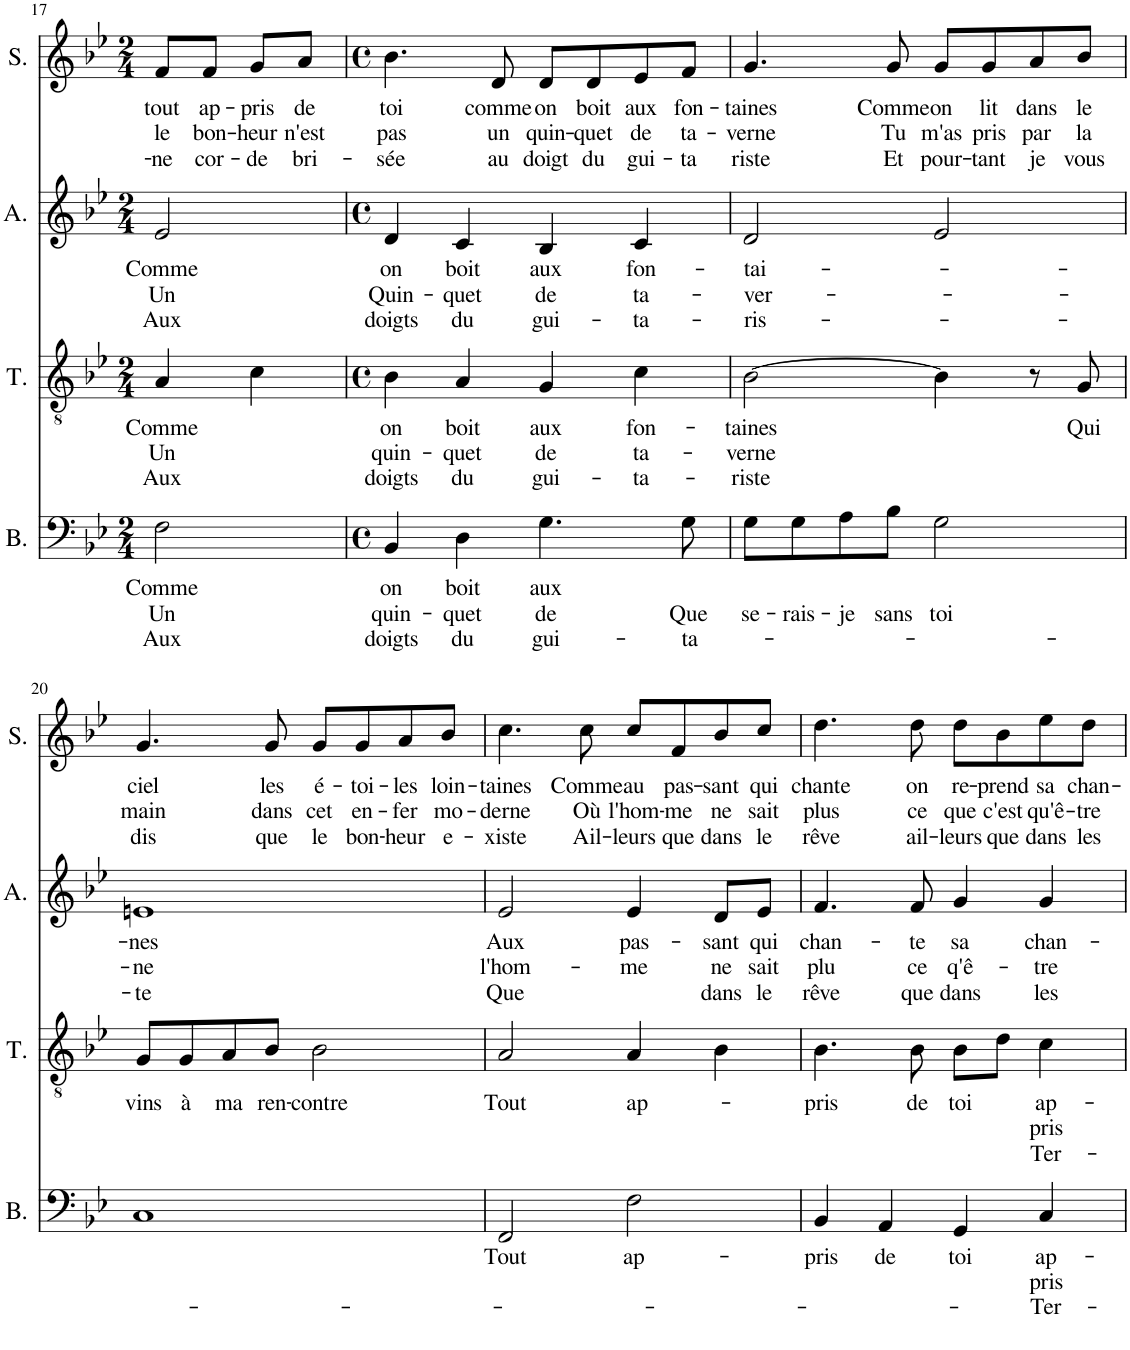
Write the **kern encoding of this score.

**kern	**text	**text	**text	**kern	**text	**text	**text	**kern	**text	**text	**text	**kern	**text	**text	**text
*part4	*part4	*part4	*part4	*part3	*part3	*part3	*part3	*part2	*part2	*part2	*part2	*part1	*part1	*part1	*part1
*staff4	*staff4	*staff4	*staff4	*staff3	*staff3	*staff3	*staff3	*staff2	*staff2	*staff2	*staff2	*staff1	*staff1	*staff1	*staff1
*I"Bass	*	*	*	*I"Ténor	*	*	*	*I"Alto	*	*	*	*I"Soprano	*	*	*
*I'B.	*	*	*	*I'T.	*	*	*	*I'A.	*	*	*	*I'S.	*	*	*
!!LO:PB:g=z
*clefF4	*	*	*	*clefGv2	*	*	*	*clefG2	*	*	*	*clefG2	*	*	*
*k[b-e-]	*	*	*	*k[b-e-]	*	*	*	*k[b-e-]	*	*	*	*k[b-e-]	*	*	*
*M2/4	*	*	*	*M2/4	*	*	*	*M2/4	*	*	*	*M2/4	*	*	*
=17	=17	=17	=17	=17	=17	=17	=17	=17	=17	=17	=17	=17	=17	=17	=17
!	!LO:LY:b	!LO:LY:b	!LO:LY:b	!	!LO:LY:b	!LO:LY:b	!LO:LY:b	!	!LO:LY:b	!LO:LY:b	!LO:LY:b	!	!LO:LY:b	!LO:LY:b	!LO:LY:b
2F\	Comme	Un	Aux	4A/	Comme	Un	Aux	2e-/	Comme	Un	Aux	8f/L	tout	le	-ne
!	!	!	!	!	!	!	!	!	!	!	!	!	!LO:LY:b	!LO:LY:b	!LO:LY:b
.	.	.	.	.	.	.	.	.	.	.	.	8f/J	ap-	bon-	cor-
!	!	!	!	!	!	!	!	!	!	!	!	!	!LO:LY:b	!LO:LY:b	!LO:LY:b
.	.	.	.	4c\	.	.	.	.	.	.	.	8g/L	-pris	-heur	-de
!	!	!	!	!	!	!	!	!	!	!	!	!	!LO:LY:b	!LO:LY:b	!LO:LY:b
.	.	.	.	.	.	.	.	.	.	.	.	8a/J	de	n'est	bri-
=18	=18	=18	=18	=18	=18	=18	=18	=18	=18	=18	=18	=18	=18	=18	=18
*M4/4	*	*	*	*M4/4	*	*	*	*M4/4	*	*	*	*M4/4	*	*	*
*met(c)	*	*	*	*met(c)	*	*	*	*met(c)	*	*	*	*met(c)	*	*	*
!	!LO:LY:b	!LO:LY:b	!LO:LY:b	!	!LO:LY:b	!LO:LY:b	!LO:LY:b	!	!LO:LY:b	!LO:LY:b	!LO:LY:b	!	!LO:LY:b	!LO:LY:b	!LO:LY:b
4BB-/	on	quin-	doigts	4B-\	on	quin-	doigts	4d/	on	Quin-	doigts	4.b-\	toi	pas	-sée
!	!LO:LY:b	!LO:LY:b	!LO:LY:b	!	!LO:LY:b	!LO:LY:b	!LO:LY:b	!	!LO:LY:b	!LO:LY:b	!LO:LY:b	!	!	!	!
4D\	boit	-quet	du	4A/	boit	-quet	du	4c/	boit	-quet	du	.	.	.	.
!	!	!	!	!	!	!	!	!	!	!	!	!	!LO:LY:b	!LO:LY:b	!LO:LY:b
.	.	.	.	.	.	.	.	.	.	.	.	8d/	comme	un	au
!	!LO:LY:b	!LO:LY:b	!LO:LY:b	!	!LO:LY:b	!LO:LY:b	!LO:LY:b	!	!LO:LY:b	!LO:LY:b	!LO:LY:b	!	!LO:LY:b	!LO:LY:b	!LO:LY:b
4.G\	aux	de	gui-	4G/	aux	de	gui-	4B-/	aux	de	gui-	8d/L	on	quin-	doigt
!	!	!	!	!	!	!	!	!	!	!	!	!	!LO:LY:b	!LO:LY:b	!LO:LY:b
.	.	.	.	.	.	.	.	.	.	.	.	8d/	boit	-quet	du
!	!	!	!	!	!LO:LY:b	!LO:LY:b	!LO:LY:b	!	!LO:LY:b	!LO:LY:b	!LO:LY:b	!	!LO:LY:b	!LO:LY:b	!LO:LY:b
.	.	.	.	4c\	fon-	ta-	-ta-	4c/	fon-	ta-	-ta-	8e-/	aux	de	gui-
!	!	!LO:LY:b	!LO:LY:b	!	!	!	!	!	!	!	!	!	!LO:LY:b	!LO:LY:b	!LO:LY:b
8G\	.	Que	-ta-	.	.	.	.	.	.	.	.	8f/J	fon-	ta-	-ta
=19	=19	=19	=19	=19	=19	=19	=19	=19	=19	=19	=19	=19	=19	=19	=19
!	!	!LO:LY:b	!	!	!LO:LY:b	!LO:LY:b	!LO:LY:b	!	!LO:LY:b	!LO:LY:b	!LO:LY:b	!	!LO:LY:b	!LO:LY:b	!LO:LY:b
8G\L	.	se-	.	[2B-\	-taines	-verne	-riste	2d/	-tai-	-ver-	-ris-	4.g/	-taines	-verne	riste
!	!	!LO:LY:b	!	!	!	!	!	!	!	!	!	!	!	!	!
8G\	.	-rais-	.	.	.	.	.	.	.	.	.	.	.	.	.
!	!	!LO:LY:b	!	!	!	!	!	!	!	!	!	!	!	!	!
8A\	.	-je	.	.	.	.	.	.	.	.	.	.	.	.	.
!	!	!LO:LY:b	!	!	!	!	!	!	!	!	!	!	!LO:LY:b	!LO:LY:b	!LO:LY:b
8B-\J	.	sans	.	.	.	.	.	.	.	.	.	8g/	Comme	Tu	Et
!	!	!LO:LY:b	!	!	!	!	!	!	!	!	!	!	!LO:LY:b	!LO:LY:b	!LO:LY:b
2G\	.	toi	.	4B-\]	.	.	.	2e-/	.	.	.	8g/L	on	m'as	pour-
!	!	!	!	!	!	!	!	!	!	!	!	!	!LO:LY:b	!LO:LY:b	!LO:LY:b
.	.	.	.	.	.	.	.	.	.	.	.	8g/	lit	pris	-tant
!	!	!	!	!	!	!	!	!	!	!	!	!	!LO:LY:b	!LO:LY:b	!LO:LY:b
.	.	.	.	8r	.	.	.	.	.	.	.	8a/	dans	par	je
!	!	!	!	!	!LO:LY:b	!	!	!	!	!	!	!	!LO:LY:b	!LO:LY:b	!LO:LY:b
.	.	.	.	8G/	Qui	.	.	.	.	.	.	8b-/J	le	la	vous
!!LO:LB:g=z
=20	=20	=20	=20	=20	=20	=20	=20	=20	=20	=20	=20	=20	=20	=20	=20
!	!	!	!	!	!LO:LY:b	!	!	!	!LO:LY:b	!LO:LY:b	!LO:LY:b	!	!LO:LY:b	!LO:LY:b	!LO:LY:b
1C	.	.	.	8G/L	vins	.	.	1en	-nes	-ne	-te	4.g/	ciel	main	dis
!	!	!	!	!	!LO:LY:b	!	!	!	!	!	!	!	!	!	!
.	.	.	.	8G/	à	.	.	.	.	.	.	.	.	.	.
!	!	!	!	!	!LO:LY:b	!	!	!	!	!	!	!	!	!	!
.	.	.	.	8A/	ma	.	.	.	.	.	.	.	.	.	.
!	!	!	!	!	!LO:LY:b	!	!	!	!	!	!	!	!LO:LY:b	!LO:LY:b	!LO:LY:b
.	.	.	.	8B-/J	ren-	.	.	.	.	.	.	8g/	les	dans	que
!	!	!	!	!	!LO:LY:b	!	!	!	!	!	!	!	!LO:LY:b	!LO:LY:b	!LO:LY:b
.	.	.	.	2B-\	-contre	.	.	.	.	.	.	8g/L	é-	cet	le
!	!	!	!	!	!	!	!	!	!	!	!	!	!LO:LY:b	!LO:LY:b	!LO:LY:b
.	.	.	.	.	.	.	.	.	.	.	.	8g/	-toi-	en-	bon-
!	!	!	!	!	!	!	!	!	!	!	!	!	!LO:LY:b	!LO:LY:b	!LO:LY:b
.	.	.	.	.	.	.	.	.	.	.	.	8a/	-les	-fer	-heur
!	!	!	!	!	!	!	!	!	!	!	!	!	!LO:LY:b	!LO:LY:b	!LO:LY:b
.	.	.	.	.	.	.	.	.	.	.	.	8b-/J	loin-	mo-	e-
=21	=21	=21	=21	=21	=21	=21	=21	=21	=21	=21	=21	=21	=21	=21	=21
!	!LO:LY:b	!	!	!	!LO:LY:b	!	!	!	!LO:LY:b	!LO:LY:b	!LO:LY:b	!	!LO:LY:b	!LO:LY:b	!LO:LY:b
2FF/	Tout	.	.	2A/	Tout	.	.	2e-/	Aux	l'hom-	Que	4.cc\	-taines	-derne	-xiste
!	!	!	!	!	!	!	!	!	!	!	!	!	!LO:LY:b	!LO:LY:b	!LO:LY:b
.	.	.	.	.	.	.	.	.	.	.	.	8cc\	Comme	Où	Ail-
!	!LO:LY:b	!	!	!	!LO:LY:b	!	!	!	!LO:LY:b	!LO:LY:b	!	!	!LO:LY:b	!LO:LY:b	!LO:LY:b
2F\	ap-	.	.	4A/	ap-	.	.	4e-/	pas-	-me	.	8cc/L	au	l'hom-	-leurs
!	!	!	!	!	!	!	!	!	!	!	!	!	!LO:LY:b	!LO:LY:b	!LO:LY:b
.	.	.	.	.	.	.	.	.	.	.	.	8f/	pas-	-me	que
!	!	!	!	!	!	!	!	!	!LO:LY:b	!LO:LY:b	!LO:LY:b	!	!LO:LY:b	!LO:LY:b	!LO:LY:b
.	.	.	.	4B-\	.	.	.	8d/L	-sant	ne	dans	8b-/	-sant	ne	dans
!	!	!	!	!	!	!	!	!	!LO:LY:b	!LO:LY:b	!LO:LY:b	!	!LO:LY:b	!LO:LY:b	!LO:LY:b
.	.	.	.	.	.	.	.	8e-/J	qui	sait	le	8cc/J	qui	sait	le
=22	=22	=22	=22	=22	=22	=22	=22	=22	=22	=22	=22	=22	=22	=22	=22
!	!LO:LY:b	!	!	!	!LO:LY:b	!	!	!	!LO:LY:b	!LO:LY:b	!LO:LY:b	!	!LO:LY:b	!LO:LY:b	!LO:LY:b
4BB-/	-pris	.	.	4.B-\	-pris	.	.	4.f/	chan-	plu	rêve	4.dd\	chante	plus	rêve
!	!LO:LY:b	!	!	!	!	!	!	!	!	!	!	!	!	!	!
4AA/	de	.	.	.	.	.	.	.	.	.	.	.	.	.	.
!	!	!	!	!	!LO:LY:b	!	!	!	!LO:LY:b	!LO:LY:b	!LO:LY:b	!	!LO:LY:b	!LO:LY:b	!LO:LY:b
.	.	.	.	8B-\	de	.	.	8f/	-te	ce	que	8dd\	on	ce	ail-
!	!LO:LY:b	!	!	!	!LO:LY:b	!	!	!	!LO:LY:b	!LO:LY:b	!LO:LY:b	!	!LO:LY:b	!LO:LY:b	!LO:LY:b
4GG/	toi	.	.	8B-\L	toi	.	.	4g/	sa	q'ê-	dans	8dd\L	re-	que	-leurs
!	!	!	!	!	!	!	!	!	!	!	!	!	!LO:LY:b	!LO:LY:b	!LO:LY:b
.	.	.	.	8d\J	.	.	.	.	.	.	.	8b-\	-prend	c'est	que
!	!LO:LY:b	!LO:LY:b	!LO:LY:b	!	!LO:LY:b	!LO:LY:b	!LO:LY:b	!	!LO:LY:b	!LO:LY:b	!LO:LY:b	!	!LO:LY:b	!LO:LY:b	!LO:LY:b
4C/	ap-	pris	Ter-	4c\	ap-	pris	Ter-	4g/	chan-	-tre	les	8ee-\	sa	qu'ê-	dans
!	!	!	!	!	!	!	!	!	!	!	!	!	!LO:LY:b	!LO:LY:b	!LO:LY:b
.	.	.	.	.	.	.	.	.	.	.	.	8dd\J	chan-	-tre	les
=	=	=	=	=	=	=	=	=	=	=	=	=	=	=	=
*-	*-	*-	*-	*-	*-	*-	*-	*-	*-	*-	*-	*-	*-	*-	*-
